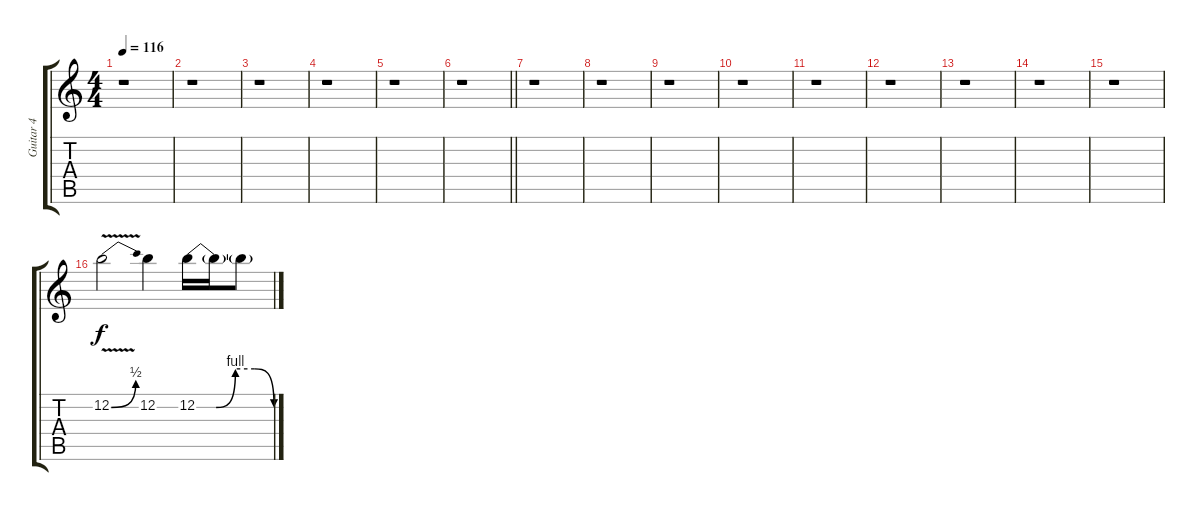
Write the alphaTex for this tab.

\track ("Guitar 4" "Guitar 4") {instrument distortionguitar}
\staff {score tabs}
\tuning (E4 B3 G3 D3 A2 E2) {hide}
\ts (4 4)
\tempo 116
\clef g2
\ks c
r.1{dy f instrument distortionguitar} |
r.1 |
r.1 |
r.1 |
r.1 |
\barLineRight lightlight
r.1 |
r.1 |
r.1 |
r.1 |
r.1 |
r.1 |
r.1 |
r.1 |
r.1 |
r.1 |
12.2{be (bend 0 0 60 2) v}.2 12.2.4 12.2{be (custom 0 0 15 0 30 4 45 4 60 0)}.16 12.2{t}.16 12.2{t}.8
